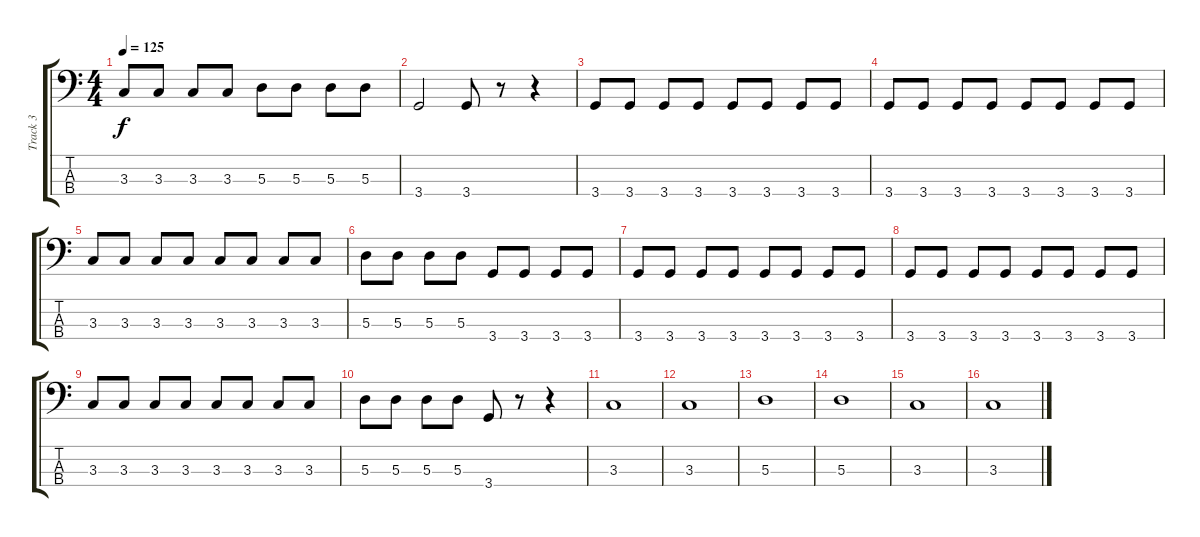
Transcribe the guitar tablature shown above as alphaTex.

\track ("Track 3" "Track 3") {instrument electricbasspick}
\staff {score tabs}
\tuning (G2 D2 A1 E1) {hide}
\ts (4 4)
\tempo 125
\clef f4
\ks c
3.3.8{dy f} 3.3.8 3.3.8 3.3.8 5.3.8 5.3.8 5.3.8 5.3.8 |
3.4.2 3.4.8 r.8 r.4 |
3.4.8 3.4.8 3.4.8 3.4.8 3.4.8 3.4.8 3.4.8 3.4.8 |
3.4.8 3.4.8 3.4.8 3.4.8 3.4.8 3.4.8 3.4.8 3.4.8 |
3.3.8 3.3.8 3.3.8 3.3.8 3.3.8 3.3.8 3.3.8 3.3.8 |
5.3.8 5.3.8 5.3.8 5.3.8 3.4.8 3.4.8 3.4.8 3.4.8 |
3.4.8 3.4.8 3.4.8 3.4.8 3.4.8 3.4.8 3.4.8 3.4.8 |
3.4.8 3.4.8 3.4.8 3.4.8 3.4.8 3.4.8 3.4.8 3.4.8 |
3.3.8 3.3.8 3.3.8 3.3.8 3.3.8 3.3.8 3.3.8 3.3.8 |
5.3.8 5.3.8 5.3.8 5.3.8 3.4.8 r.8 r.4 |
3.3.1 |
3.3.1 |
5.3.1 |
5.3.1 |
3.3.1 |
3.3.1
